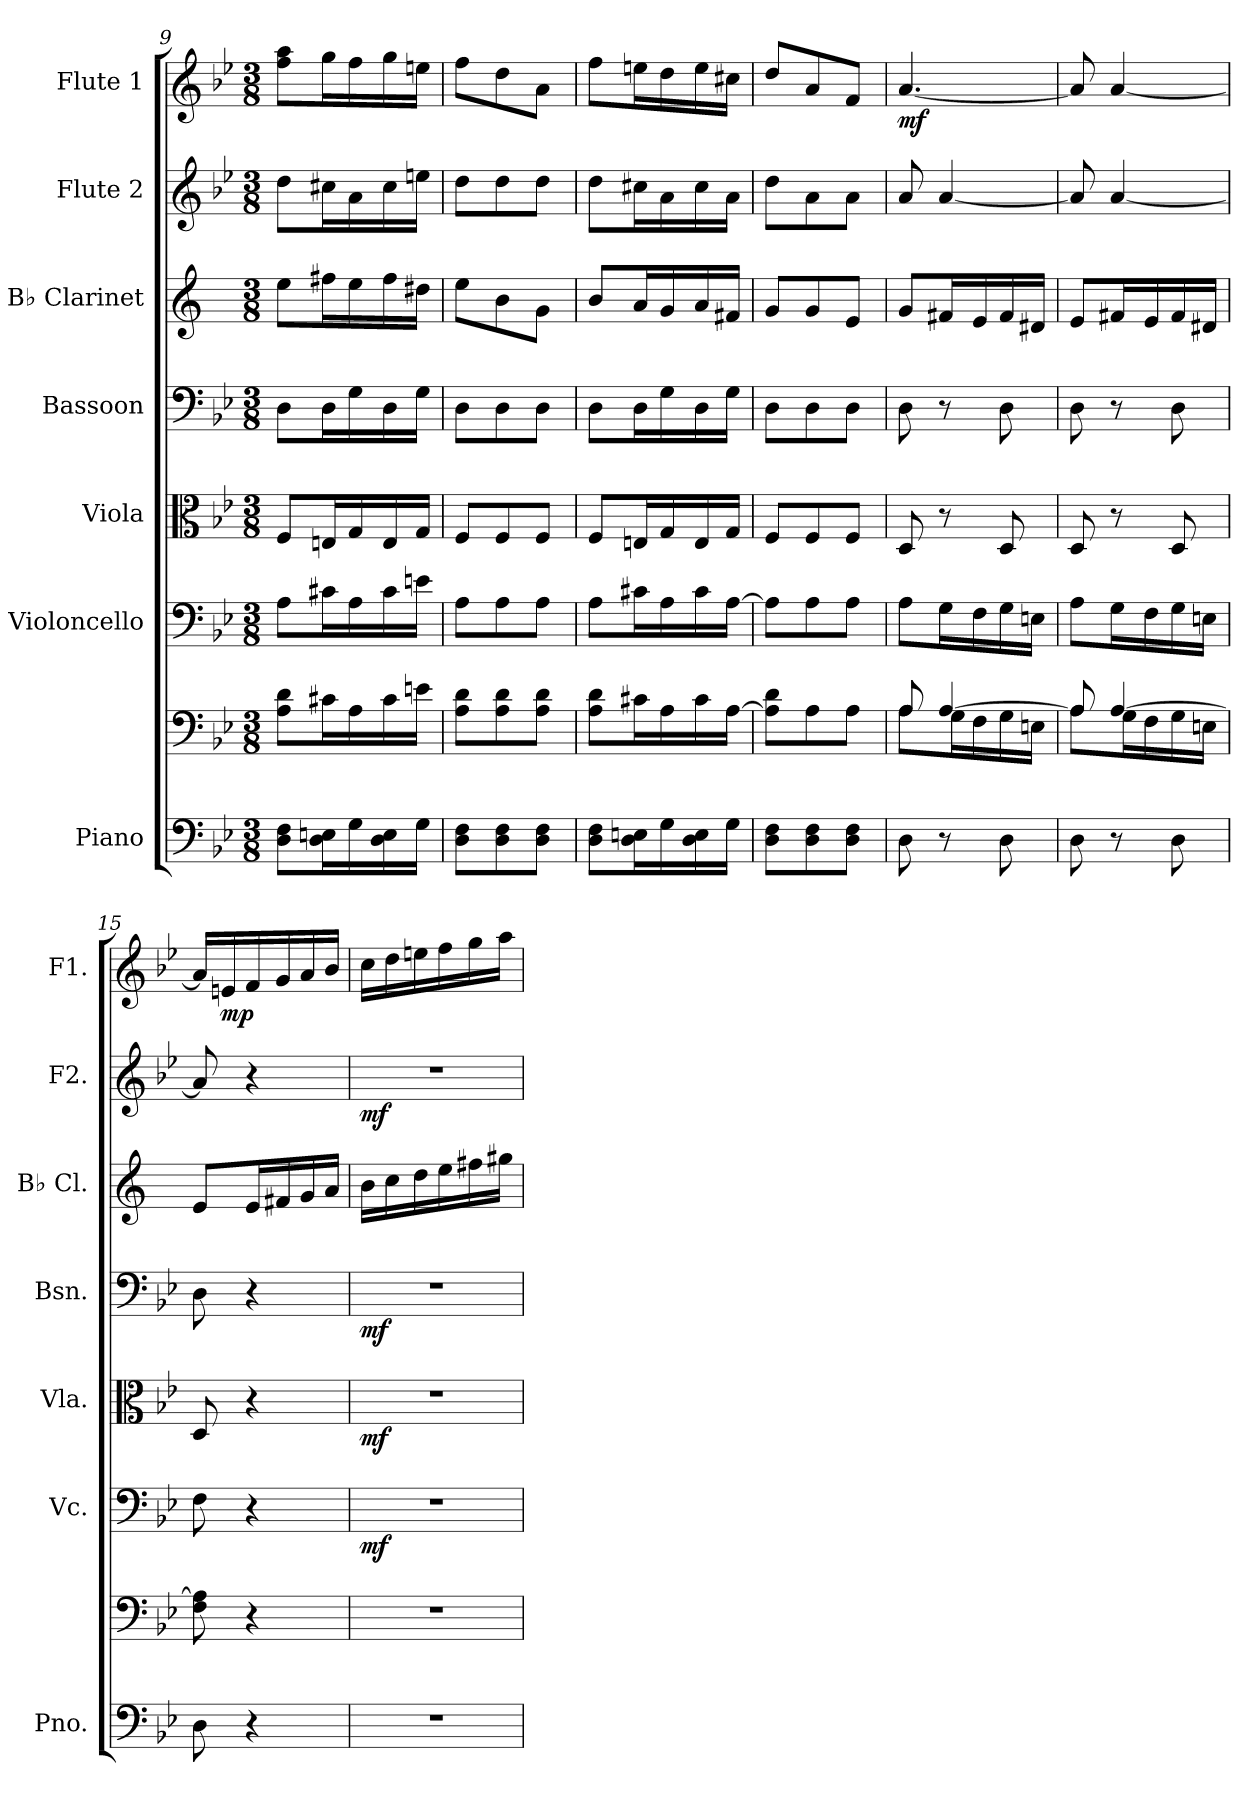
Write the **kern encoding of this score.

**kern	**kern	**dynam	**kern	**dynam	**kern	**dynam	**kern	**dynam	**kern	**kern	**dynam	**kern	**dynam
*part7	*part7	*part7	*part6	*part6	*part5	*part5	*part4	*part4	*part3	*part2	*part2	*part1	*part1
*staff8	*staff7	*staff7/8	*staff6	*staff6	*staff5	*staff5	*staff4	*staff4	*staff3	*staff2	*staff2	*staff1	*staff1
*I"Piano	*	*	*I"Violoncello	*	*I"Viola	*	*I"Bassoon	*	*I"B♭ Clarinet	*I"Flute 2	*	*I"Flute 1	*
*I'Pno.	*	*	*I'Vc.	*	*I'Vla.	*	*I'Bsn.	*	*I'B♭ Cl.	*I'F2.	*	*I'F1.	*
*clefF4	*clefF4	*	*clefF4	*	*clefC3	*	*clefF4	*	*clefG2	*clefG2	*	*clefG2	*
*	*	*	*	*	*	*	*	*	*ITrd1c2	*	*	*	*
*k[b-e-]	*k[b-e-]	*	*k[b-e-]	*	*k[b-e-]	*	*k[b-e-]	*	*k[b-e-]	*k[b-e-]	*	*k[b-e-]	*
*M3/8	*M3/8	*	*M3/8	*	*M3/8	*	*M3/8	*	*M3/8	*M3/8	*	*M3/8	*
=9	=9	=9	=9	=9	=9	=9	=9	=9	=9	=9	=9	=9	=9
8D\ 8F\L	8A\ 8d\L	.	8A\L	.	8F/L	.	8D\L	.	8dd\L	8dd\L	.	8ff\ 8aa\L	.
16D\ 16En\L	16c#X\L	.	16c#X\L	.	16En/L	.	16D\L	.	16een\L	16cc#X\L	.	16gg\L	.
16G\	16A\	.	16A\	.	16G/	.	16G\	.	16dd\	16a\	.	16ff\	.
16D\ 16E\	16c#\	.	16c#\	.	16E/	.	16D\	.	16ee\	16cc#\	.	16gg\	.
16G\JJ	16en\JJ	.	16en\JJ	.	16G/JJ	.	16G\JJ	.	16cc#X\JJ	16een\JJ	.	16een\JJ	.
!!LO:LB:g=z
=10	=10	=10	=10	=10	=10	=10	=10	=10	=10	=10	=10	=10	=10
8D\ 8F\L	8A\ 8d\L	.	8A\L	.	8F/L	.	8D\L	.	8dd\L	8dd\L	.	8ff\L	.
8D\ 8F\	8A\ 8d\	.	8A\	.	8F/	.	8D\	.	8a\	8dd\	.	8dd\	.
8D\ 8F\J	8A\ 8d\J	.	8A\J	.	8F/J	.	8D\J	.	8f\J	8dd\J	.	8a\J	.
=11	=11	=11	=11	=11	=11	=11	=11	=11	=11	=11	=11	=11	=11
8D\ 8F\L	8A\ 8d\L	.	8A\L	.	8F/L	.	8D\L	.	8a/L	8dd\L	.	8ff\L	.
16D\ 16En\L	16c#X\L	.	16c#X\L	.	16En/L	.	16D\L	.	16g/L	16cc#X\L	.	16een\L	.
16G\	16A\	.	16A\	.	16G/	.	16G\	.	16f/	16a\	.	16dd\	.
16D\ 16E\	16c#\	.	16c#\	.	16E/	.	16D\	.	16g/	16cc#\	.	16ee\	.
16G\JJ	[16A\JJ	.	[16A\JJ	.	16G/JJ	.	16G\JJ	.	16en/JJ	16a\JJ	.	16cc#X\JJ	.
=12	=12	=12	=12	=12	=12	=12	=12	=12	=12	=12	=12	=12	=12
8D\ 8F\L	8A\] 8d\L	.	8A\L]	.	8F/L	.	8D\L	.	8f/L	8dd\L	.	8dd/L	.
8D\ 8F\	8A\	.	8A\	.	8F/	.	8D\	.	8f/	8a\	.	8a/	.
8D\ 8F\J	8A\J	.	8A\J	.	8F/J	.	8D\J	.	8d/J	8a\J	.	8f/J	.
=13	=13	=13	=13	=13	=13	=13	=13	=13	=13	=13	=13	=13	=13
*	*^	*	*	*	*	*	*	*	*	*	*	*	*
!	!	!	!	!	!	!	!	!	!	!	!	!	!	!LO:DY:b
8D\	8A/	8A\L	.	8A\L	.	8D/	.	8D\	.	8f/L	8a/	.	[4.a/	mf
8r	[4A/	16G\L	.	16G\L	.	8r	.	8r	.	16en/L	[4a/	.	.	.
.	.	16F\	.	16F\	.	.	.	.	.	16d/	.	.	.	.
8D\	.	16G\	.	16G\	.	8D/	.	8D\	.	16e/	.	.	.	.
.	.	16En\JJ	.	16En\JJ	.	.	.	.	.	16c#X/JJ	.	.	.	.
=14	=14	=14	=14	=14	=14	=14	=14	=14	=14	=14	=14	=14	=14	=14
8D\	8A/]	8A\L	.	8A\L	.	8D/	.	8D\	.	8d/L	8a/]	.	8a/]	.
8r	[4A/	16G\L	.	16G\L	.	8r	.	8r	.	16en/L	[4a/	.	[4a/	.
.	.	16F\	.	16F\	.	.	.	.	.	16d/	.	.	.	.
8D\	.	16G\	.	16G\	.	8D/	.	8D\	.	16e/	.	.	.	.
.	.	16En\JJ	.	16En\JJ	.	.	.	.	.	16c#X/JJ	.	.	.	.
*	*v	*v	*	*	*	*	*	*	*	*	*	*	*	*
=15	=15	=15	=15	=15	=15	=15	=15	=15	=15	=15	=15	=15	=15
8D\	8F\ 8A\]	.	8F\	.	8D/	.	8D\	.	8d/L	8a/]	.	16a/LL]	.
!	!	!	!	!	!	!	!	!	!	!	!	!	!LO:DY:b
.	.	.	.	.	.	.	.	.	.	.	.	16en/	mp
4r	4r	.	4r	.	4r	.	4r	.	16d/L	4r	.	16f/	.
.	.	.	.	.	.	.	.	.	16en/	.	.	16g/	.
.	.	.	.	.	.	.	.	.	16f/	.	.	16a/	.
.	.	.	.	.	.	.	.	.	16g/JJ	.	.	16b-/JJ	.
=16	=16	=16	=16	=16	=16	=16	=16	=16	=16	=16	=16	=16	=16
!	!	!LO:DY:b=2	!	!	!	!	!	!	!	!	!	!	!
!	!	!LO:DY:n=1:b	!	!LO:DY:b	!	!LO:DY:b	!	!LO:DY:b	!	!	!LO:DY:b	!	!
4.r	4.r	mf mf	4.r	mf	4.r	mf	4.r	mf	16a\LL	4.r	mf	16cc\LL	.
.	.	.	.	.	.	.	.	.	16b-\	.	.	16dd\	.
.	.	.	.	.	.	.	.	.	16cc\	.	.	16een\	.
.	.	.	.	.	.	.	.	.	16dd\	.	.	16ff\	.
.	.	.	.	.	.	.	.	.	16een\	.	.	16gg\	.
.	.	.	.	.	.	.	.	.	16ff#X\JJ	.	.	16aa\JJ	.
=	=	=	=	=	=	=	=	=	=	=	=	=	=
*-	*-	*-	*-	*-	*-	*-	*-	*-	*-	*-	*-	*-	*-
